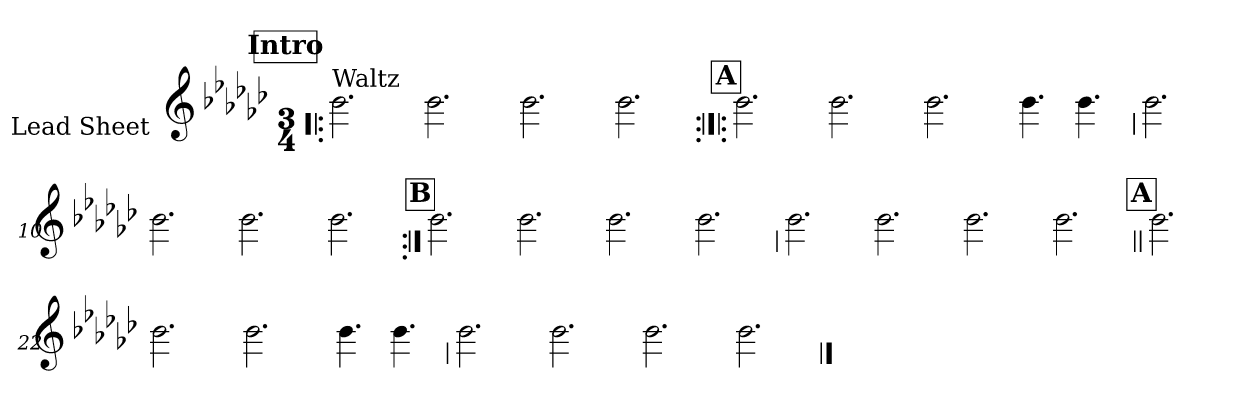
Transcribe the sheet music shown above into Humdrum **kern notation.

**kern
*part1
*staff1
*I"Lead Sheet
*stria0
*clefG2
*k[b-e-a-d-g-c-]
*e-:
*M3/4
!!LO:REH:place=s1:a:t=Intro
=1!|:
!LO:TX:a:t=Waltz
2.b-
=2-
2.b-
=3-
2.b-
=4-
2.b-
!!LO:LB:g=z
!!LO:REH:place=s1:a:t=A
=5:|!|:
2.b-
=6-
2.b-
=7-
2.b-
=8-
4.b-
4.b-
!!LO:LB:g=z
=9
2.b-
=10-
2.b-
=11-
2.b-
=12-
2.b-
!!LO:LB:g=z
!!LO:REH:place=s1:a:t=B
=13:|!
2.b-
=14-
2.b-
=15-
2.b-
=16-
2.b-
!!LO:LB:g=z
=17
2.b-
=18-
2.b-
=19-
2.b-
=20-
2.b-
!!LO:LB:g=z
!!LO:REH:place=s1:a:t=A
=21||
2.b-
=22-
2.b-
=23-
2.b-
=24-
4.b-
4.b-
!!LO:LB:g=z
=25
2.b-
=26-
2.b-
=27-
2.b-
=28-
2.b-
==
*-
